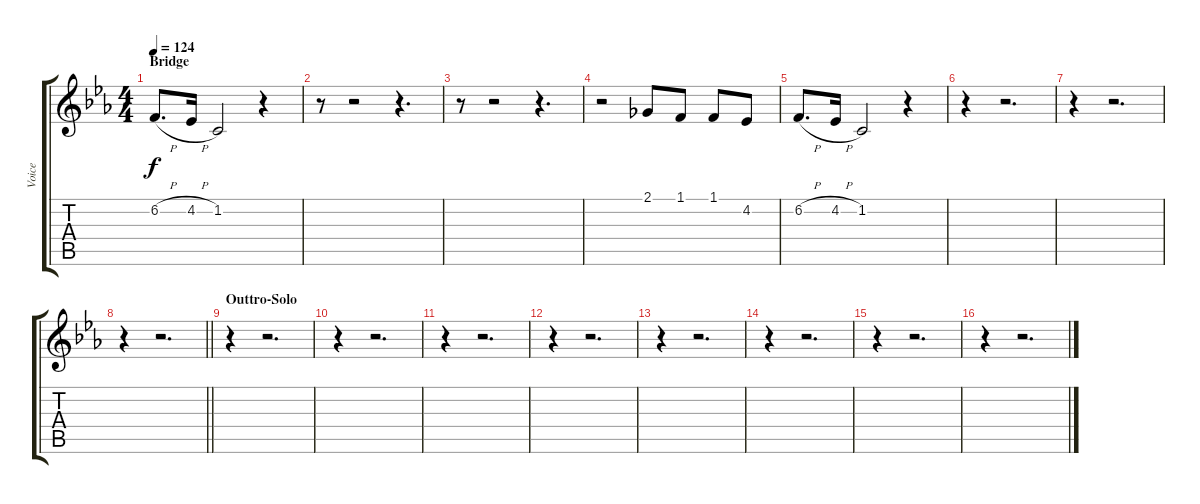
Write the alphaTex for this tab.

\track ("Voice" "Voice") {instrument trumpet}
\staff {score tabs}
\tuning (E4 B3 G3 D3 A2 E2) {hide}
\ts (4 4)
\section ("" "Bridge")
\tempo 124
\clef g2
\ks eb
6.2{h}.8{d dy f} 4.2{h}.16 1.2.2 r.4 |
r.8 r.2 r.4{d} |
r.8 r.2 r.4{d} |
r.2 2.1.8 1.1.8 1.1.8 4.2.8 |
6.2{h}.8{d} 4.2{h}.16 1.2.2 r.4 |
r.4 r.2{d} |
r.4 r.2{d} |
\barLineRight lightlight
r.4 r.2{d} |
\section ("" "Outtro-Solo")
r.4 r.2{d} |
r.4 r.2{d} |
r.4 r.2{d} |
r.4 r.2{d} |
r.4 r.2{d} |
r.4 r.2{d} |
r.4 r.2{d} |
r.4 r.2{d}
